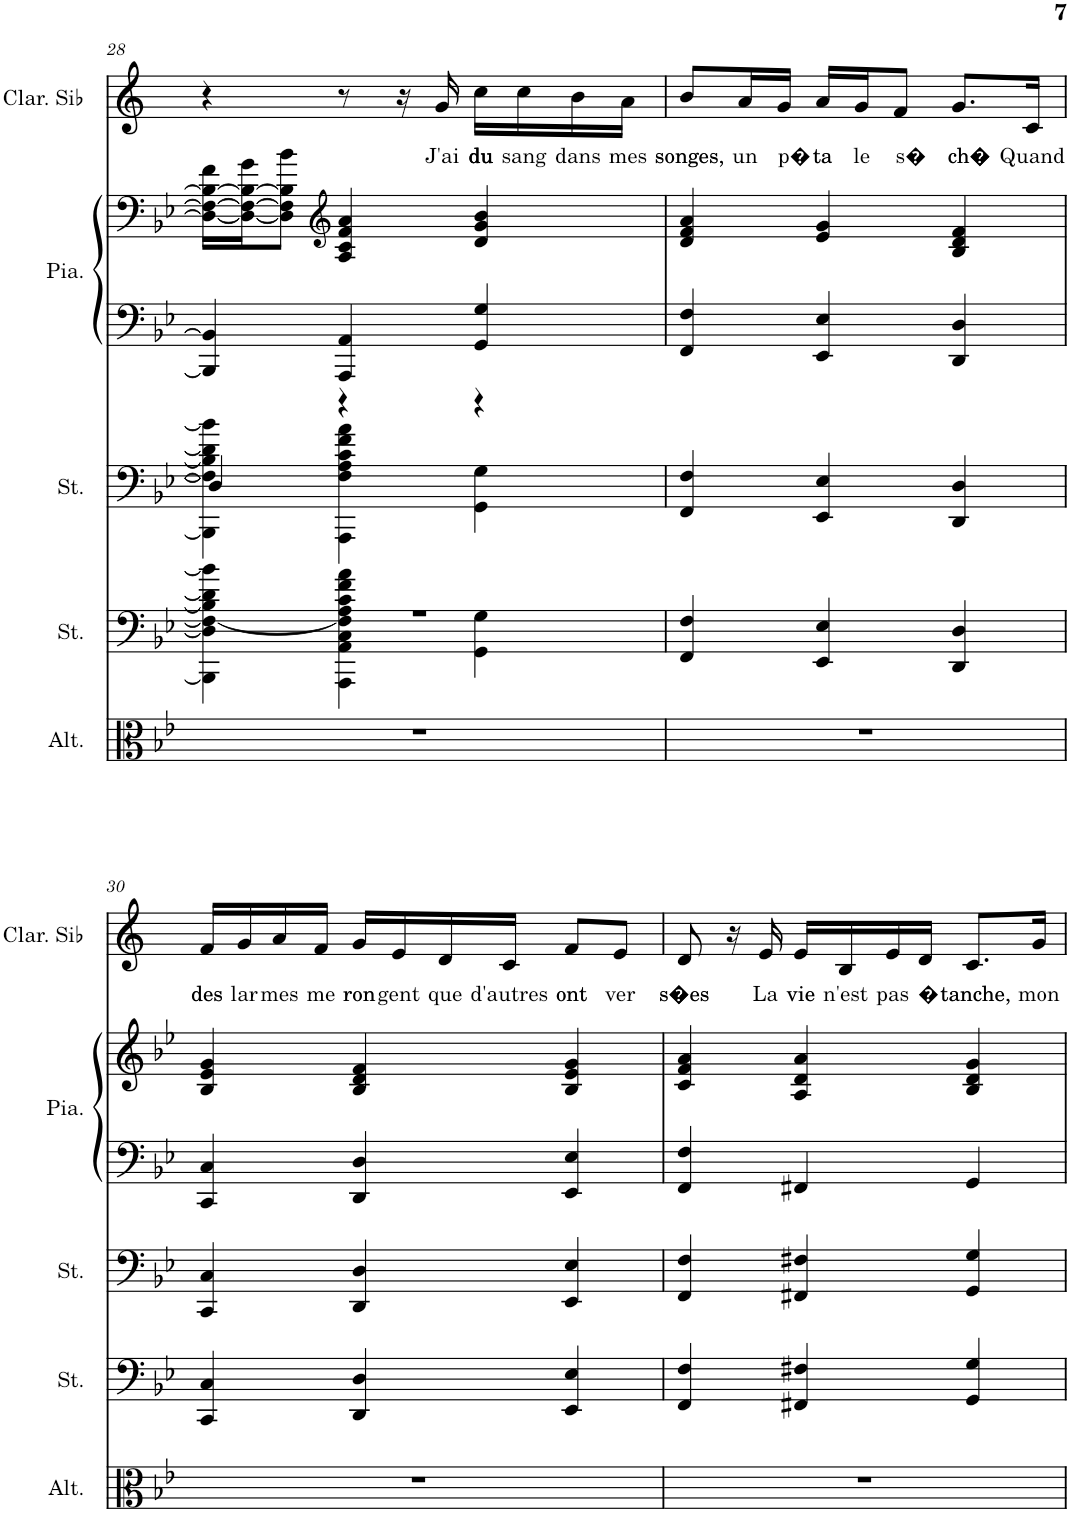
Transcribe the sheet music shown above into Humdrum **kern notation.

**kern	**kern	**kern	**kern	**kern	**kern	**text
*part5	*part4	*part3	*part2	*part2	*part1	*part1
*staff6	*staff5	*staff4	*staff3	*staff2	*staff1	*staff1
*I"Altos	*I"Cordes	*I"Cordes	*I"Piano	*	*I"Clarinette en Sib	*
*I'Alt.	*	*	*I'Pia.	*	*I'Clar. Sib	*
!!LO:PB:g=z
*clefC3	*clefF4	*clefF4	*clefF4	*clefF4	*clefG2	*
*	*	*	*	*	*Trd1c2	*
*k[b-e-]	*k[b-e-]	*k[b-e-]	*k[b-e-]	*k[b-e-]	*k[]	*
*M3/4	*M3/4	*M3/4	*M3/4	*M3/4	*M3/4	*
=28	=28	=28	=28	=28	=28	=28
*	*^	*^	*	*	*	*
2.r	2.r	4BBB-\] 4D\] 4F\_ 4B-\] 4d\] 4b-\]	4D/]	4BBB-\] 4F\] 4B-\] 4d\] 4b-\]	4BBB-/] 4BB-/]	16D\_ 16F\_ 16B-\_ 16f\LL	4r	.
.	.	.	.	.	.	16D\_ 16F\_ 16B-\_ 16g\J	.	.
.	.	.	.	.	.	8D\] 8F\] 8B-\] 8b-\J	.	.
*	*	*	*	*	*	*clefG2	*	*
.	.	4AAA\ 4AA\ 4C\ 4F\] 4A\ 4c\ 4f\ 4a\	4r	4AAA\ 4F\ 4A\ 4c\ 4f\ 4a\	4AAA/ 4AA/	4A/ 4c/ 4f/ 4a/	8r	.
.	.	.	.	.	.	.	16r	.
!	!	!	!	!	!	!	!	!LO:LY:b
.	.	.	.	.	.	.	16g/	J'ai
!	!	!	!	!	!	!	!	!LO:LY:b
.	.	4GG\ 4G\	4r	4GG\ 4G\	4GG/ 4G/	4d/ 4g/ 4b-/	16cc\LL	du
!	!	!	!	!	!	!	!	!LO:LY:b
.	.	.	.	.	.	.	16cc\	sang
!	!	!	!	!	!	!	!	!LO:LY:b
.	.	.	.	.	.	.	16b\	dans
!	!	!	!	!	!	!	!	!LO:LY:b
.	.	.	.	.	.	.	16a\JJ	mes
*	*v	*v	*	*	*	*	*	*
*	*	*v	*v	*	*	*	*
=29	=29	=29	=29	=29	=29	=29
!	!	!	!	!	!	!LO:LY:b
2.r	4FF/ 4F/	4FF/ 4F/	4FF/ 4F/	4d/ 4f/ 4a/	8b/L	songes,
!	!	!	!	!	!	!LO:LY:b
.	.	.	.	.	16a/L	un
!	!	!	!	!	!	!LO:LY:b
.	.	.	.	.	16g/JJ	p�
!	!	!	!	!	!	!LO:LY:b
.	4EE-/ 4E-/	4EE-/ 4E-/	4EE-/ 4E-/	4e-/ 4g/	16a/LL	ta
!	!	!	!	!	!	!LO:LY:b
.	.	.	.	.	16g/J	le
!	!	!	!	!	!	!LO:LY:b
.	.	.	.	.	8f/J	s�
!	!	!	!	!	!	!LO:LY:b
.	4DD/ 4D/	4DD/ 4D/	4DD/ 4D/	4B-/ 4d/ 4f/	8.g/L	ch�
!	!	!	!	!	!	!LO:LY:b
.	.	.	.	.	16c/Jk	Quand
!!LO:LB:g=z
=30	=30	=30	=30	=30	=30	=30
!	!	!	!	!	!	!LO:LY:b
2.r	4CC/ 4C/	4CC/ 4C/	4CC/ 4C/	4B-/ 4e-/ 4g/	16f/LL	des
!	!	!	!	!	!	!LO:LY:b
.	.	.	.	.	16g/	lar
!	!	!	!	!	!	!LO:LY:b
.	.	.	.	.	16a/	mes
!	!	!	!	!	!	!LO:LY:b
.	.	.	.	.	16f/JJ	me
!	!	!	!	!	!	!LO:LY:b
.	4DD/ 4D/	4DD/ 4D/	4DD/ 4D/	4B-/ 4d/ 4f/	16g/LL	ron
!	!	!	!	!	!	!LO:LY:b
.	.	.	.	.	16e/	gent
!	!	!	!	!	!	!LO:LY:b
.	.	.	.	.	16d/	que
!	!	!	!	!	!	!LO:LY:b
.	.	.	.	.	16c/JJ	d'autres
!	!	!	!	!	!	!LO:LY:b
.	4EE-/ 4E-/	4EE-/ 4E-/	4EE-/ 4E-/	4B-/ 4e-/ 4g/	8f/L	ont
!	!	!	!	!	!	!LO:LY:b
.	.	.	.	.	8e/J	ver
=31	=31	=31	=31	=31	=31	=31
!	!	!	!	!	!	!LO:LY:b
2.r	4FF/ 4F/	4FF/ 4F/	4FF/ 4F/	4c/ 4f/ 4a/	8d/	s�es
.	.	.	.	.	16r	.
!	!	!	!	!	!	!LO:LY:b
.	.	.	.	.	16e/	La
!	!	!	!	!	!	!LO:LY:b
.	4FF#X/ 4F#X/	4FF#X/ 4F#X/	4FF#X/	4A/ 4d/ 4a/	16e/LL	vie
!	!	!	!	!	!	!LO:LY:b
.	.	.	.	.	16B/	n'est
!	!	!	!	!	!	!LO:LY:b
.	.	.	.	.	16e/	pas
!	!	!	!	!	!	!LO:LY:b
.	.	.	.	.	16d/JJ	�
!	!	!	!	!	!	!LO:LY:b
.	4GG/ 4G/	4GG/ 4G/	4GG/	4B-/ 4d/ 4g/	8.c/L	tanche,
!	!	!	!	!	!	!LO:LY:b
.	.	.	.	.	16g/Jk	mon
=	=	=	=	=	=	=
*-	*-	*-	*-	*-	*-	*-
